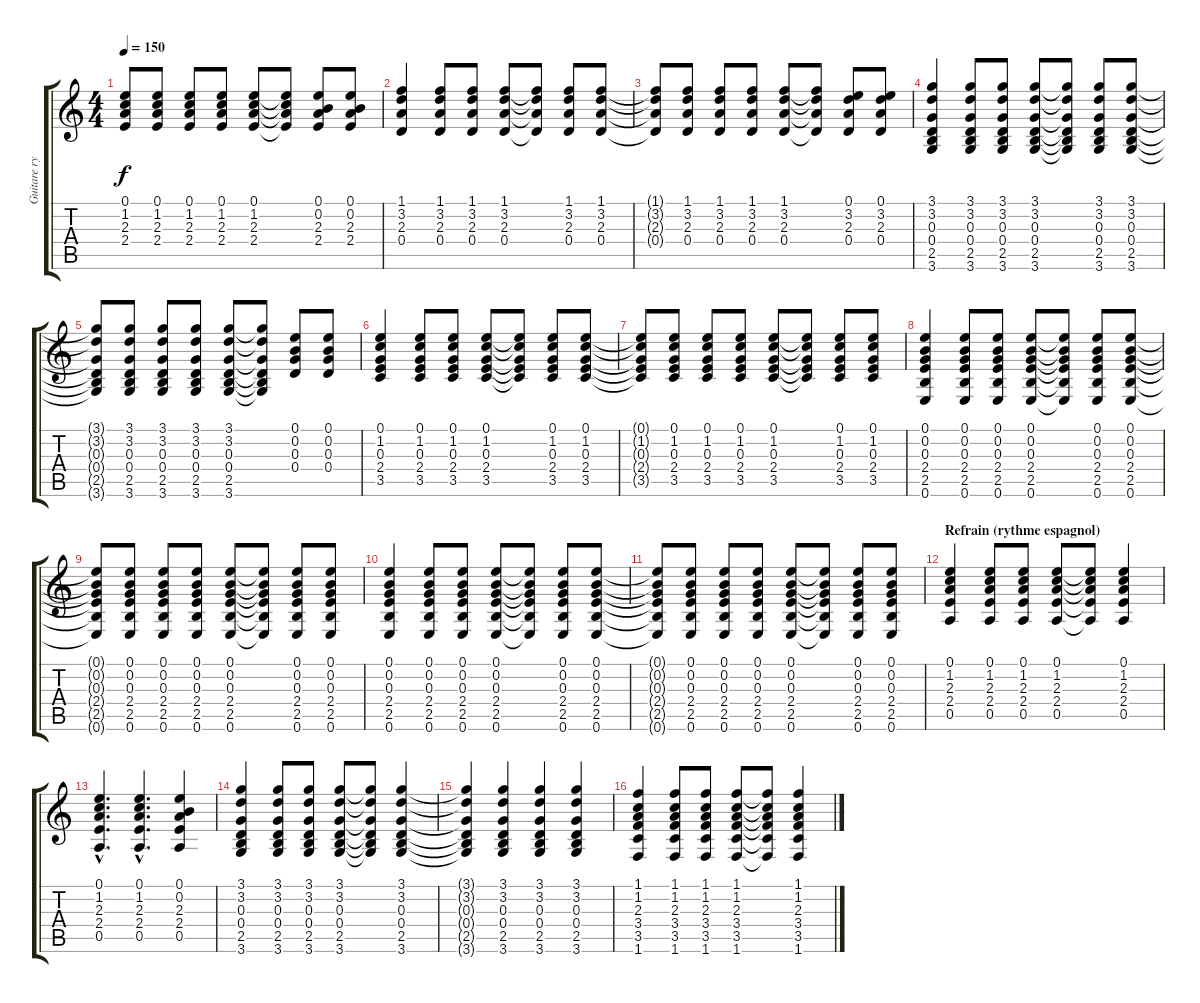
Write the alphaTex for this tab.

\track ("Guitare rythmique" "Guitare ry") {instrument acousticguitarnylon}
\staff {score tabs}
\tuning (E4 B3 G3 D3 A2 E2) {hide}
\ts (4 4)
\tempo 150
\clef g2
\ks c
(0.1{t} 1.2{t} 2.3{t} 2.4{t}).8{dy f} (0.1 1.2 2.3 2.4).8 (0.1 1.2 2.3 2.4).8 (0.1 1.2 2.3 2.4).8 (0.1 1.2 2.3 2.4).8 (0.1{t} 1.2{t} 2.3{t} 2.4{t}).8 (0.1 0.2 2.3 2.4).8 (0.1 0.2 2.3 2.4).8 |
(1.1 3.2 2.3 0.4).4{volume 10} (1.1 3.2 2.3 0.4).8 (1.1 3.2 2.3 0.4).8 (1.1 3.2 2.3 0.4).8 (1.1{t} 3.2{t} 2.3{t} 0.4{t}).8 (1.1 3.2 2.3 0.4).8 (1.1 3.2 2.3 0.4).8 |
(1.1{t} 3.2{t} 2.3{t} 0.4{t}).8 (1.1 3.2 2.3 0.4).8 (1.1 3.2 2.3 0.4).8 (1.1 3.2 2.3 0.4).8 (1.1 3.2 2.3 0.4).8 (1.1{t} 3.2{t} 2.3{t} 0.4{t}).8 (0.1 3.2 2.3 0.4).8 (0.1 3.2 2.3 0.4).8 |
(3.1 3.2 0.3 0.4 2.5 3.6).4 (3.1 3.2 0.3 0.4 2.5 3.6).8 (3.1 3.2 0.3 0.4 2.5 3.6).8 (3.1 3.2 0.3 0.4 2.5 3.6).8 (3.1{t} 3.2{t} 0.3{t} 0.4{t} 2.5{t} 3.6{t}).8 (3.1 3.2 0.3 0.4 2.5 3.6).8 (3.1 3.2 0.3 0.4 2.5 3.6).8 |
(3.1{t} 3.2{t} 0.3{t} 0.4{t} 2.5{t} 3.6{t}).8 (3.1 3.2 0.3 0.4 2.5 3.6).8 (3.1 3.2 0.3 0.4 2.5 3.6).8 (3.1 3.2 0.3 0.4 2.5 3.6).8 (3.1 3.2 0.3 0.4 2.5 3.6).8 (3.1{t} 3.2{t} 0.3{t} 0.4{t} 2.5{t} 3.6{t}).8 (0.1 0.2 0.3 0.4).8 (0.1 0.2 0.3 0.4).8 |
(0.1 1.2 0.3 2.4 3.5).4 (0.1 1.2 0.3 2.4 3.5).8 (0.1 1.2 0.3 2.4 3.5).8 (0.1 1.2 0.3 2.4 3.5).8 (0.1{t} 1.2{t} 0.3{t} 2.4{t} 3.5{t}).8 (0.1 1.2 0.3 2.4 3.5).8 (0.1 1.2 0.3 2.4 3.5).8 |
(0.1{t} 1.2{t} 0.3{t} 2.4{t} 3.5{t}).8 (0.1 1.2 0.3 2.4 3.5).8 (0.1 1.2 0.3 2.4 3.5).8 (0.1 1.2 0.3 2.4 3.5).8 (0.1 1.2 0.3 2.4 3.5).8 (0.1{t} 1.2{t} 0.3{t} 2.4{t} 3.5{t}).8 (0.1 1.2 0.3 2.4 3.5).8 (0.1 1.2 0.3 2.4 3.5).8 |
(0.1 0.2 0.3 2.4 2.5 0.6).4 (0.1 0.2 0.3 2.4 2.5 0.6).8 (0.1 0.2 0.3 2.4 2.5 0.6).8 (0.1 0.2 0.3 2.4 2.5 0.6).8 (0.1{t} 0.2{t} 0.3{t} 2.4{t} 2.5{t} 0.6{t}).8 (0.1 0.2 0.3 2.4 2.5 0.6).8 (0.1 0.2 0.3 2.4 2.5 0.6).8 |
(0.1{t} 0.2{t} 0.3{t} 2.4{t} 2.5{t} 0.6{t}).8 (0.1 0.2 0.3 2.4 2.5 0.6).8 (0.1 0.2 0.3 2.4 2.5 0.6).8 (0.1 0.2 0.3 2.4 2.5 0.6).8 (0.1 0.2 0.3 2.4 2.5 0.6).8 (0.1{t} 0.2{t} 0.3{t} 2.4{t} 2.5{t} 0.6{t}).8 (0.1 0.2 0.3 2.4 2.5 0.6).8 (0.1 0.2 0.3 2.4 2.5 0.6).8 |
(0.1 0.2 0.3 2.4 2.5 0.6).4 (0.1 0.2 0.3 2.4 2.5 0.6).8 (0.1 0.2 0.3 2.4 2.5 0.6).8 (0.1 0.2 0.3 2.4 2.5 0.6).8 (0.1{t} 0.2{t} 0.3{t} 2.4{t} 2.5{t} 0.6{t}).8 (0.1 0.2 0.3 2.4 2.5 0.6).8 (0.1 0.2 0.3 2.4 2.5 0.6).8 |
(0.1{t} 0.2{t} 0.3{t} 2.4{t} 2.5{t} 0.6{t}).8 (0.1 0.2 0.3 2.4 2.5 0.6).8 (0.1 0.2 0.3 2.4 2.5 0.6).8 (0.1 0.2 0.3 2.4 2.5 0.6).8 (0.1 0.2 0.3 2.4 2.5 0.6).8 (0.1{t} 0.2{t} 0.3{t} 2.4{t} 2.5{t} 0.6{t}).8 (0.1 0.2 0.3 2.4 2.5 0.6).8 (0.1 0.2 0.3 2.4 2.5 0.6).8 |
\section ("" "Refrain (rythme espagnol)")
(0.1 1.2 2.3 2.4 0.5).4 (0.1 1.2 2.3 2.4 0.5).8 (0.1 1.2 2.3 2.4 0.5).8 (0.1 1.2 2.3 2.4 0.5).8 (0.1{t} 1.2{t} 2.3{t} 2.4{t} 0.5{t}).8 (0.1 1.2 2.3 2.4 0.5).4 |
(0.1{hac} 1.2{hac} 2.3{hac} 2.4{hac} 0.5{hac}).4{d} (0.1{hac} 1.2{hac} 2.3{hac} 2.4{hac} 0.5{hac}).4{d} (0.1 0.2 2.3 2.4 0.5).4 |
(3.1 3.2 0.3 0.4 2.5 3.6).4 (3.1 3.2 0.3 0.4 2.5 3.6).8 (3.1 3.2 0.3 0.4 2.5 3.6).8 (3.1 3.2 0.3 0.4 2.5 3.6).8 (3.1{t} 3.2{t} 0.3{t} 0.4{t} 2.5{t} 3.6{t}).8 (3.1 3.2 0.3 0.4 2.5 3.6).4 |
(3.1{t} 3.2{t} 0.3{t} 0.4{t} 2.5{t} 3.6{t}).4 (3.1 3.2 0.3 0.4 2.5 3.6).4 (3.1 3.2 0.3 0.4 2.5 3.6).4 (3.1 3.2 0.3 0.4 2.5 3.6).4 |
(1.1 1.2 2.3 3.4 3.5 1.6).4 (1.1 1.2 2.3 3.4 3.5 1.6).8 (1.1 1.2 2.3 3.4 3.5 1.6).8 (1.1 1.2 2.3 3.4 3.5 1.6).8 (1.1{t} 1.2{t} 2.3{t} 3.4{t} 3.5{t} 1.6{t}).8 (1.1 1.2 2.3 3.4 3.5 1.6).4
